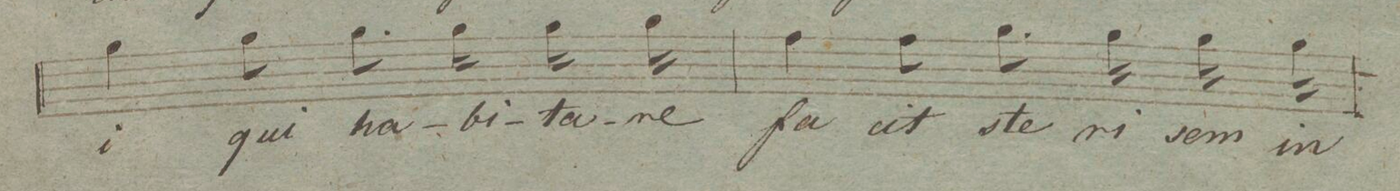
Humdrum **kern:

**kern	**text	**dynam
*I"Canto.	*	*
*clefC1	*	*
*k[f#c#g#]	*	*
*M6/8	*	*
4ee\	-i	.
8ee\	qui	.
8.ee\	ha-	.
16ee\	-bi-	.
16ee\	-ta-	.
16ee\	-re	.
=36	=36	=36
4dd\	fa-	.
8dd\	-cit	.
8.ee\	ste-	.
16ee\	-ri-	.
16ee\	-sem	.
16ee\	in	.
=37	=37	=37
*-	*-	*-
